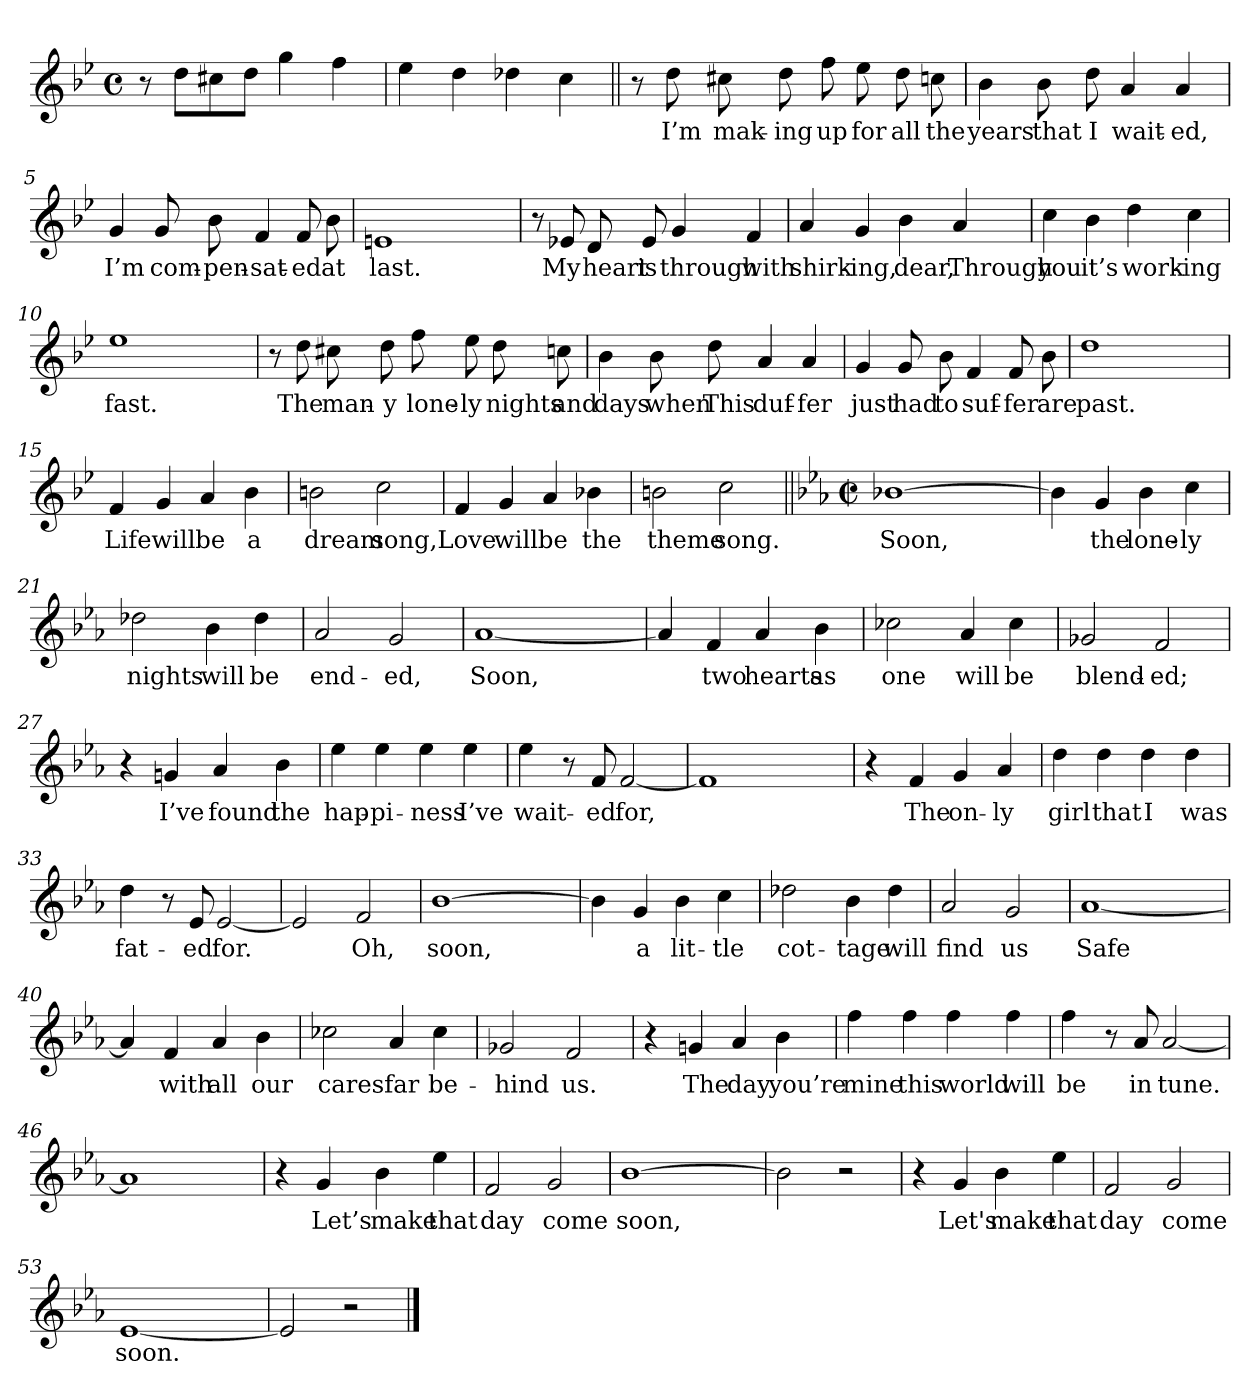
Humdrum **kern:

**kern	**text
*part1	*part1
*staff1	*staff1
*clefG2	*
*k[b-e-]	*
*B-:	*
*M4/4	*
*met(c)	*
=1	=1
8r	.
8dd\L	.
8cc#X\	.
8dd\J	.
4gg\	.
4ff\	.
=2	=2
4ee-\	.
4dd\	.
4dd-X\	.
4cc\	.
=3||	=3||
8r	.
!	!LO:LY:b
8dd\	I’m
!	!LO:LY:b
8cc#X\	mak-
!	!LO:LY:b
8dd\	-ing
!	!LO:LY:b
8ff\	up
!	!LO:LY:b
8ee-\	for
!	!LO:LY:b
8dd\	all
!	!LO:LY:b
8ccn\	the
!!LO:LB:g=z
=4	=4
!	!LO:LY:b
4b-\	years
!	!LO:LY:b
8b-\	that
!	!LO:LY:b
8dd\	I
!	!LO:LY:b
4a/	wait-
!	!LO:LY:b
4a/	-ed,
=5	=5
!	!LO:LY:b
4g/	I’m
!	!LO:LY:b
8g/	com-
!	!LO:LY:b
8b-\	-pen-
!	!LO:LY:b
4f/	-sat-
!	!LO:LY:b
8f/	-ed
!	!LO:LY:b
8b-\	at
=6	=6
!	!LO:LY:b
*^	*
1en	2ryy	last.
.	4ryy	.
.	4ryy	.
*v	*v	*
=7	=7
8r	.
!	!LO:LY:b
8e-X/	My
!	!LO:LY:b
8d/	heart
!	!LO:LY:b
8e-/	is
!	!LO:LY:b
4g/	through
!	!LO:LY:b
4f/	with
!!LO:LB:g=z
=8	=8
!	!LO:LY:b
4a/	shirk-
!	!LO:LY:b
4g/	-ing,
!	!LO:LY:b
4b-\	dear,
!	!LO:LY:b
4a/	Through
=9	=9
!	!LO:LY:b
4cc\	you
!	!LO:LY:b
4b-\	it’s
!	!LO:LY:b
4dd\	work-
!	!LO:LY:b
4cc\	-ing
=10	=10
!	!LO:LY:b
*^	*
1ee-	2ryy	fast.
.	4ryy	.
.	4ryy	.
*v	*v	*
=11	=11
8r	.
!	!LO:LY:b
8dd\	The
!	!LO:LY:b
8cc#X\	man-
!	!LO:LY:b
8dd\	-y
!	!LO:LY:b
8ff\	lone-
!	!LO:LY:b
8ee-\	-ly
!	!LO:LY:b
8dd\	nights
!	!LO:LY:b
8ccn\	and
!!LO:LB:g=z
=12	=12
!	!LO:LY:b
4b-\	days
!	!LO:LY:b
8b-\	when
!	!LO:LY:b
8dd\	This
!	!LO:LY:b
4a/	duf-
!	!LO:LY:b
4a/	-fer
=13	=13
!	!LO:LY:b
4g/	just
!	!LO:LY:b
8g/	had
!	!LO:LY:b
8b-\	to
!	!LO:LY:b
4f/	suf-
!	!LO:LY:b
8f/	-fer
!	!LO:LY:b
8b-\	are
=14	=14
!	!LO:LY:b
*^	*
1dd	2ryy	past.
.	4ryy	.
.	4ryy	.
=15	=15	=15
!	!	!LO:LY:b
*v	*v	*
4f/	Life
!	!LO:LY:b
4g/	will
!	!LO:LY:b
4a/	be
!	!LO:LY:b
4b-\	a
!!LO:LB:g=z
=16	=16
!	!LO:LY:b
2bn\	dream
!	!LO:LY:b
2cc\	song,
=17	=17
!	!LO:LY:b
4f/	Love
!	!LO:LY:b
4g/	will
!	!LO:LY:b
4a/	be
!	!LO:LY:b
4b-X\	the
=18	=18
!	!LO:LY:b
2bn\	theme
!	!LO:LY:b
2cc\	song.
=19||	=19||
*k[b-e-a-]	*
*E-:	*
*M2/2	*
*met(c|)	*
!	!LO:LY:b
*^	*
[1b-X	2ryy	Soon,
.	4ryy	.
.	4ryy	.
*v	*v	*
=20	=20
4b-\]	.
!	!LO:LY:b
4g/	the
!	!LO:LY:b
4b-\	lone-
!	!LO:LY:b
4cc\	-ly
!!LO:LB:g=z
=21	=21
!	!LO:LY:b
2dd-X\	nights
!	!LO:LY:b
4b-\	will
!	!LO:LY:b
4dd-\	be
=22	=22
!	!LO:LY:b
2a-/	end-
!	!LO:LY:b
2g/	-ed,
=23	=23
!	!LO:LY:b
*^	*
[1a-	2ryy	Soon,
.	4ryy	.
.	4ryy	.
*v	*v	*
=24	=24
4a-/]	.
!	!LO:LY:b
4f/	two
!	!LO:LY:b
4a-/	hearts
!	!LO:LY:b
4b-\	as
=25	=25
!	!LO:LY:b
2cc-X\	one
!	!LO:LY:b
4a-/	will
!	!LO:LY:b
4cc-\	be
!!LO:LB:g=z
=26	=26
!	!LO:LY:b
2g-X/	blend-
!	!LO:LY:b
2f/	-ed;
=27	=27
4r	.
!	!LO:LY:b
4gn/	I’ve
!	!LO:LY:b
4a-/	found
!	!LO:LY:b
4b-\	the
=28	=28
!	!LO:LY:b
4ee-\	hap-
!	!LO:LY:b
4ee-\	-pi-
!	!LO:LY:b
4ee-\	-ness
!	!LO:LY:b
4ee-\	I’ve
=29	=29
!	!LO:LY:b
4ee-\	wait-
8r	.
!	!LO:LY:b
8f/	-ed
!	!LO:LY:b
[2f/	for,
=30	=30
*^	*
1f]	2ryy	.
.	4ryy	.
.	4ryy	.
*v	*v	*
!!LO:LB:g=z
=31	=31
4r	.
!	!LO:LY:b
4f/	The
!	!LO:LY:b
4g/	on-
!	!LO:LY:b
4a-/	-ly
=32	=32
!	!LO:LY:b
4dd\	girl
!	!LO:LY:b
4dd\	that
!	!LO:LY:b
4dd\	I
!	!LO:LY:b
4dd\	was
=33	=33
!	!LO:LY:b
4dd\	fat-
8r	.
!	!LO:LY:b
8e-/	-ed
!	!LO:LY:b
[2e-/	for.
=34	=34
2e-/]	.
!	!LO:LY:b
2f/	Oh,
=35	=35
!	!LO:LY:b
*^	*
[1b-	2ryy	soon,
.	4ryy	.
.	4ryy	.
*v	*v	*
!!LO:PB:g=z
=36	=36
4b-\]	.
!	!LO:LY:b
4g/	a
!	!LO:LY:b
4b-\	lit-
!	!LO:LY:b
4cc\	-tle
=37	=37
!	!LO:LY:b
2dd-X\	cot-
!	!LO:LY:b
4b-\	-tage
!	!LO:LY:b
4dd-\	will
=38	=38
!	!LO:LY:b
2a-/	find
!	!LO:LY:b
2g/	us
=39	=39
!	!LO:LY:b
*^	*
[1a-	2ryy	Safe
.	4ryy	.
.	4ryy	.
*v	*v	*
=40	=40
4a-/]	.
!	!LO:LY:b
4f/	with
!	!LO:LY:b
4a-/	all
!	!LO:LY:b
4b-\	our
!!LO:LB:g=z
=41	=41
!	!LO:LY:b
2cc-X\	cares
!	!LO:LY:b
4a-/	far
!	!LO:LY:b
4cc-\	be-
=42	=42
!	!LO:LY:b
2g-X/	-hind
!	!LO:LY:b
2f/	us.
=43	=43
4r	.
!	!LO:LY:b
4gn/	The
!	!LO:LY:b
4a-/	day
!	!LO:LY:b
4b-\	you’re
=44	=44
!	!LO:LY:b
4ff\	mine
!	!LO:LY:b
4ff\	this
!	!LO:LY:b
4ff\	world
!	!LO:LY:b
4ff\	will
=45	=45
!	!LO:LY:b
4ff\	be
8r	.
!	!LO:LY:b
8a-/	in
!	!LO:LY:b
[2a-/	tune.
!!LO:LB:g=z
=46	=46
*^	*
1a-]	2ryy	.
.	4ryy	.
.	4ryy	.
*v	*v	*
=47	=47
4r	.
!	!LO:LY:b
4g/	Let’s
!	!LO:LY:b
4b-\	make
!	!LO:LY:b
4ee-\	that
=48	=48
!	!LO:LY:b
2f/	day
!	!LO:LY:b
2g/	come
=49	=49
!	!LO:LY:b
*^	*
[1b-	2ryy	soon,
.	4ryy	.
.	4ryy	.
*v	*v	*
=50	=50
2b-\]	.
2r	.
!!LO:LB:g=z
=51	=51
4r	.
!	!LO:LY:b
4g/	Let's
!	!LO:LY:b
4b-\	make
!	!LO:LY:b
4ee-\	that
=52	=52
!	!LO:LY:b
2f/	day
!	!LO:LY:b
2g/	come
=53	=53
!	!LO:LY:b
*^	*
[1e-	2ryy	soon.
.	4ryy	.
.	4ryy	.
*v	*v	*
=54	=54
2e-/]	.
2r	.
==	==
*-	*-
